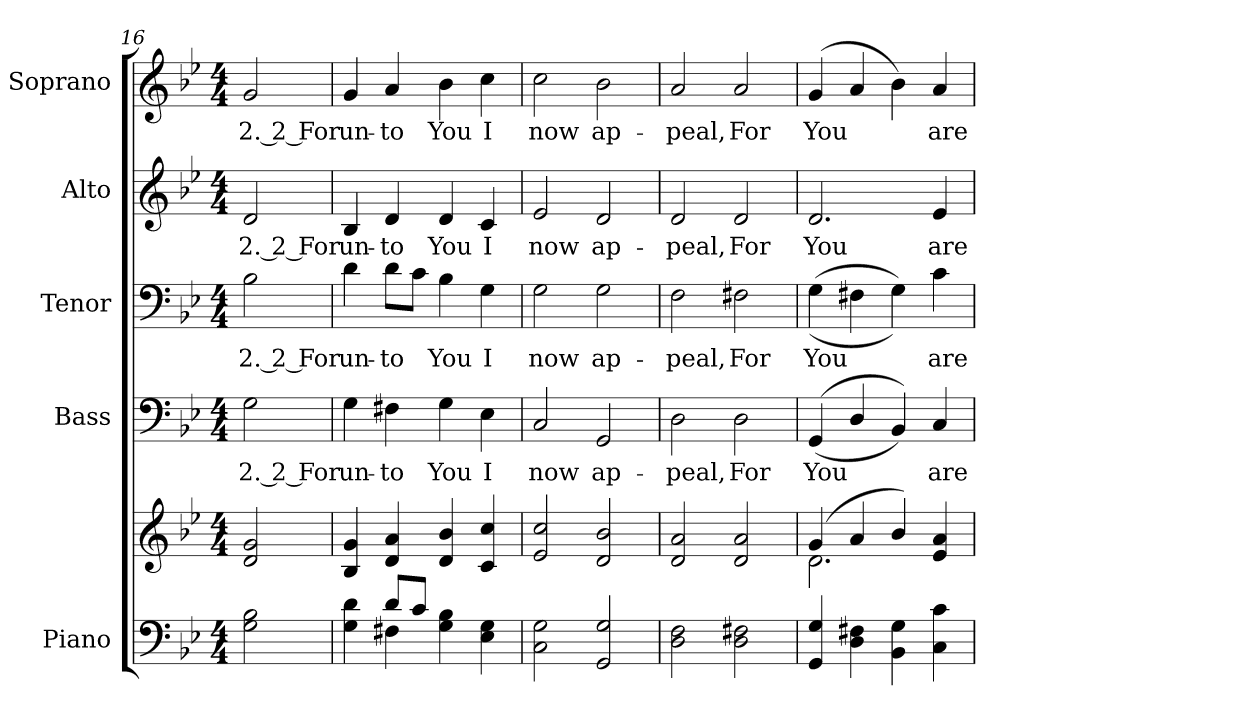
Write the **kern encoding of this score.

**kern	**kern	**kern	**text	**kern	**text	**kern	**text	**kern	**text
*part5	*part5	*part4	*part4	*part3	*part3	*part2	*part2	*part1	*part1
*staff6	*staff5	*staff4	*staff4	*staff3	*staff3	*staff2	*staff2	*staff1	*staff1
*I"Piano	*	*I"Bass	*	*I"Tenor	*	*I"Alto	*	*I"Soprano	*
*I'Pno.	*	*I'B.	*	*I'T.	*	*I'A.	*	*I'S.	*
!!LO:PB:g=z
*clefF4	*clefG2	*clefF4	*	*clefF4	*	*clefG2	*	*clefG2	*
*k[b-e-]	*k[b-e-]	*k[b-e-]	*	*k[b-e-]	*	*k[b-e-]	*	*k[b-e-]	*
*g:	*g:	*g:	*	*g:	*	*g:	*	*g:	*
*M4/4	*M4/4	*M4/4	*	*M4/4	*	*M4/4	*	*M4/4	*
=16	=16	=16	=16	=16	=16	=16	=16	=16	=16
!	!	!	!LO:LY:b:color=#000000	!	!	!	!	!	!
!	!	!	!	!	!LO:LY:b:color=#000000	!	!	!	!
!	!	!	!	!	!	!	!LO:LY:b:color=#000000	!	!
!	!	!	!	!	!	!	!	!	!LO:LY:b:color=#000000
2Gi\ 2B-i	2di/ 2gi	2Gi\	2. 2 For	2B-i\	2. 2 For	2di/	2. 2 For	2gi/	2. 2 For
=17	=17	=17	=17	=17	=17	=17	=17	=17	=17
*^	*	*	*	*	*	*	*	*	*
!	!	!	!	!LO:LY:b:color=#000000	!	!	!	!	!	!
!	!	!	!	!	!	!LO:LY:b:color=#000000	!	!	!	!
!	!	!	!	!	!	!	!	!LO:LY:b:color=#000000	!	!
!	!	!	!	!	!	!	!	!	!	!LO:LY:b:color=#000000
4Gi\ 4di	4ryy	4B-i/ 4gi	4Gi\	un-	4di\	un-	4B-i/	un-	4gi/	un-
!	!	!	!	!LO:LY:b:color=#000000	!	!	!	!	!	!
!	!	!	!	!	!	!LO:LY:b:color=#000000	!	!	!	!
!	!	!	!	!	!	!	!	!LO:LY:b:color=#000000	!	!
!	!	!	!	!	!	!	!	!	!	!LO:LY:b:color=#000000
8di/L	4F#Xi\	4di/ 4ai	4F#Xi\	-to	8di\L	-to	4di/	-to	4ai/	-to
8ci/J	.	.	.	.	8ci\J	.	.	.	.	.
!	!	!	!	!LO:LY:b:color=#000000	!	!	!	!	!	!
!	!	!	!	!	!	!LO:LY:b:color=#000000	!	!	!	!
!	!	!	!	!	!	!	!	!LO:LY:b:color=#000000	!	!
!	!	!	!	!	!	!	!	!	!	!LO:LY:b:color=#000000
4Gi\ 4B-i	2ryy	4di/ 4b-i	4Gi\	You	4B-i\	You	4di/	You	4b-i\	You
!	!	!	!	!LO:LY:b:color=#000000	!	!	!	!	!	!
!	!	!	!	!	!	!LO:LY:b:color=#000000	!	!	!	!
!	!	!	!	!	!	!	!	!LO:LY:b:color=#000000	!	!
!	!	!	!	!	!	!	!	!	!	!LO:LY:b:color=#000000
4E-i\ 4Gi	.	4ci/ 4cci	4E-i\	I	4Gi\	I	4ci/	I	4cci\	I
*v	*v	*	*	*	*	*	*	*	*	*
=18	=18	=18	=18	=18	=18	=18	=18	=18	=18
!	!	!	!LO:LY:b:color=#000000	!	!	!	!	!	!
!	!	!	!	!	!LO:LY:b:color=#000000	!	!	!	!
!	!	!	!	!	!	!	!LO:LY:b:color=#000000	!	!
!	!	!	!	!	!	!	!	!	!LO:LY:b:color=#000000
2Ci\ 2Gi	2e-i/ 2cci	2Ci/	now	2Gi\	now	2e-i/	now	2cci\	now
!	!	!	!LO:LY:b:color=#000000	!	!	!	!	!	!
!	!	!	!	!	!LO:LY:b:color=#000000	!	!	!	!
!	!	!	!	!	!	!	!LO:LY:b:color=#000000	!	!
!	!	!	!	!	!	!	!	!	!LO:LY:b:color=#000000
2GGi/ 2Gi	2di/ 2b-i	2GGi/	ap-	2Gi\	ap-	2di/	ap-	2b-i\	ap-
=19	=19	=19	=19	=19	=19	=19	=19	=19	=19
!	!	!	!LO:LY:b:color=#000000	!	!	!	!	!	!
!	!	!	!	!	!LO:LY:b:color=#000000	!	!	!	!
!	!	!	!	!	!	!	!LO:LY:b:color=#000000	!	!
!	!	!	!	!	!	!	!	!	!LO:LY:b:color=#000000
2Di\ 2Fi	2di/ 2ai	2Di\	-peal,	2Fi\	-peal,	2di/	-peal,	2ai/	-peal,
!	!	!	!LO:LY:b:color=#000000	!	!	!	!	!	!
!	!	!	!	!	!LO:LY:b:color=#000000	!	!	!	!
!	!	!	!	!	!	!	!LO:LY:b:color=#000000	!	!
!	!	!	!	!	!	!	!	!	!LO:LY:b:color=#000000
2Di\ 2F#Xi	2di/ 2ai	2Di\	For	2F#Xi\	For	2di/	For	2ai/	For
!!LO:PB:g=z
=20	=20	=20	=20	=20	=20	=20	=20	=20	=20
*	*^	*	*	*	*	*	*	*	*
!	!	!	!	!LO:LY:b:color=#000000	!	!	!	!	!	!
!	!	!	!	!	!	!LO:LY:b:color=#000000	!	!	!	!
!	!	!	!	!	!	!	!	!LO:LY:b:color=#000000	!	!
!	!	!	!	!	!	!	!	!	!	!LO:LY:b:color=#000000
4GGi/ 4Gi	(4gi/	2.di\	((4GGi/	You	((4Gi\	You	2.di/	You	(4gi/	You
4Di\ 4F#Xi	4ai/	.	4Di/	.	4F#Xi\	.	.	.	4ai/	.
4BB-i\ 4Gi	4b-i/)	.	4BB-i/))	.	4Gi\))	.	.	.	4b-i\)	.
!	!	!	!	!LO:LY:b:color=#000000	!	!	!	!	!	!
!	!	!	!	!	!	!LO:LY:b:color=#000000	!	!	!	!
!	!	!	!	!	!	!	!	!LO:LY:b:color=#000000	!	!
!	!	!	!	!	!	!	!	!	!	!LO:LY:b:color=#000000
4Ci\ 4ci	4e-i/ 4ai	4ryy	4Ci/	are	4ci\	are	4e-i/	are	4ai/	are
*	*v	*v	*	*	*	*	*	*	*	*
=	=	=	=	=	=	=	=	=	=
*-	*-	*-	*-	*-	*-	*-	*-	*-	*-
